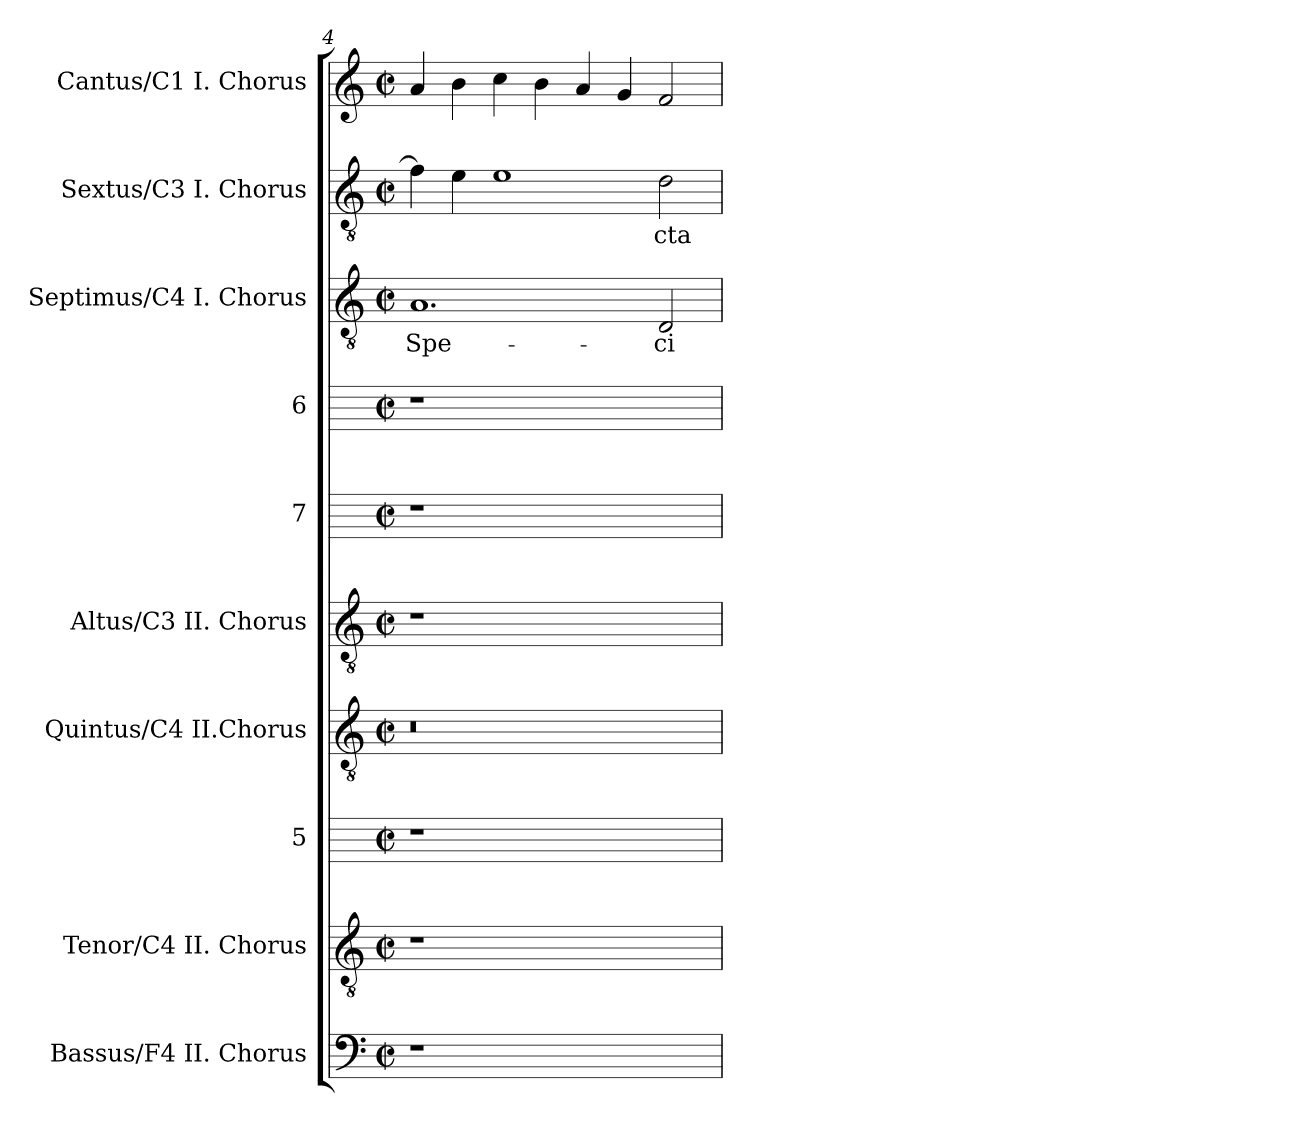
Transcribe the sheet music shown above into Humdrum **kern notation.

**kern	**kern	**kern	**kern	**kern	**kern	**kern	**kern	**text	**kern	**text	**kern	**text
*part10	*part9	*part8	*part7	*part6	*part5	*part4	*part3	*part3	*part2	*part2	*part1	*part1
*staff10	*staff9	*staff8	*staff7	*staff6	*staff5	*staff4	*staff3	*staff3	*staff2	*staff2	*staff1	*staff1
*I"Bassus/F4  II. Chorus	*I"Tenor/C4  II. Chorus	*I"5	*I"Quintus/C4  II.Chorus	*I"Altus/C3  II. Chorus	*I"7	*I"6	*I"Septimus/C4  I. Chorus	*	*I"Sextus/C3  I. Chorus	*	*I"Cantus/C1  I. Chorus	*
*I'B	*I'T	*	*	*I'A	*	*	*	*	*	*	*I'C	*
*clefF4	*clefGv2	*	*clefGv2	*clefGv2	*	*	*clefGv2	*	*clefGv2	*	*clefG2	*
*k[]	*k[]	*k[]	*k[]	*k[]	*k[]	*k[]	*k[]	*	*k[]	*	*k[]	*
*C:	*C:	*C:	*C:	*C:	*C:	*C:	*C:	*	*C:	*	*C:	*
*M2/2	*M2/2	*M2/2	*M2/2	*M2/2	*M2/2	*M2/2	*M2/2	*	*M2/2	*	*M2/2	*
*met(c|)	*met(c|)	*met(c|)	*met(c|)	*met(c|)	*met(c|)	*met(c|)	*met(c|)	*	*met(c|)	*	*met(c|)	*
=4	=4	=4	=4	=4	=4	=4	=4	=4	=4	=4	=4	=4
!	!	!	!	!	!	!	!	!LO:LY:b:cj	!	!LO:LY:b:cj	!	!LO:LY:b:cj
1r	1r	1r	0r	1r	1r	1r	1.A	Spe-	4f\]	--	4a/	--
!	!	!	!	!	!	!	!	!	!	!LO:LY:b:cj	!	!LO:LY:b:cj
.	.	.	.	.	.	.	.	.	4e\	--	4b\	--
!	!	!	!	!	!	!	!	!	!	!LO:LY:b:cj	!	!LO:LY:b:cj
.	.	.	.	.	.	.	.	.	1e	--	4cc\	--
!	!	!	!	!	!	!	!	!	!	!	!	!LO:LY:b:cj
.	.	.	.	.	.	.	.	.	.	.	4b\	--
!	!	!	!	!	!	!	!	!	!	!	!	!LO:LY:b:cj
1ryy	1ryy	1ryy	.	1ryy	1ryy	1ryy	.	.	.	.	4a/	--
!	!	!	!	!	!	!	!	!	!	!	!	!LO:LY:b:cj
.	.	.	.	.	.	.	.	.	.	.	4g/	--
!	!	!	!	!	!	!	!	!LO:LY:b:cj	!	!LO:LY:b:cj	!	!LO:LY:b:cj
.	.	.	.	.	.	.	2D/	-ci-	2d\	-cta	2f/	--
=	=	=	=	=	=	=	=	=	=	=	=	=
*-	*-	*-	*-	*-	*-	*-	*-	*-	*-	*-	*-	*-
